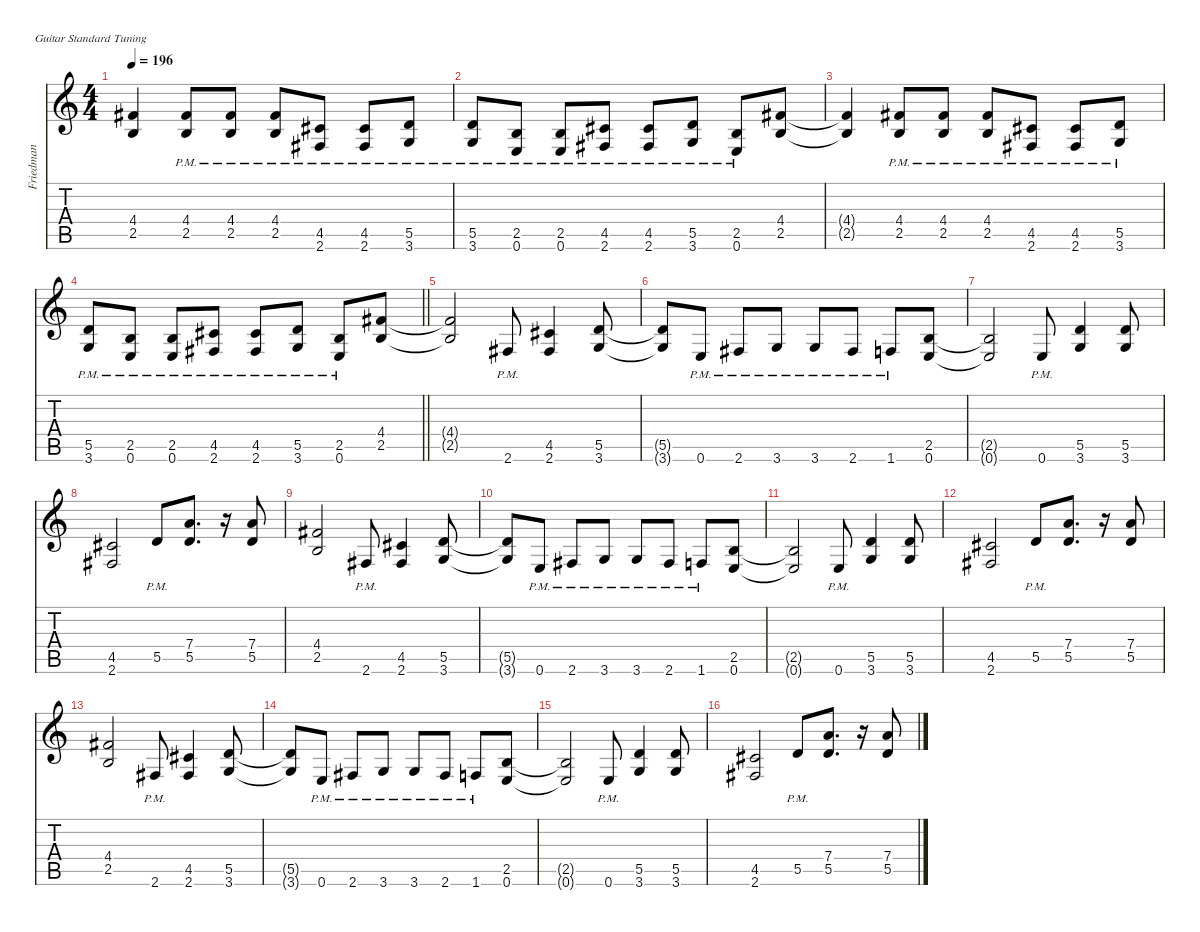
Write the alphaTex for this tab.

\defaultSystemsLayout 4
\hideDynamics
\bracketExtendMode nobrackets
\firstSystemTrackNameMode fullname
\otherSystemsTrackNameOrientation horizontal
\track ("Friedman" "od.guit.") {mute instrument overdrivenguitar}
\staff {score tabs}
\tuning (E4 B3 G3 D3 A2 E2)
\ts (4 4)
\tempo 196
\clef g2
\ks c
(4.4{acc #} 2.5).4{dy f beam Up} (4.4{pm acc #} 2.5{pm}).8{beam Up} (4.4{pm acc #} 2.5{pm}).8{beam Up} (4.4{pm acc #} 2.5{pm}).8{beam Up} (4.5{pm acc #} 2.6{pm acc #}).8{beam Up} (4.5{pm acc #} 2.6{pm acc #}).8{beam Up} (5.5{pm} 3.6{pm}).8{beam Up} |
(5.5{pm} 3.6{pm}).8{beam Up} (2.5{pm} 0.6{pm}).8{beam Up} (2.5{pm} 0.6{pm}).8{beam Up} (4.5{pm acc #} 2.6{pm acc #}).8{beam Up} (4.5{pm acc #} 2.6{pm acc #}).8{beam Up} (5.5{pm} 3.6{pm}).8{beam Up} (2.5{pm} 0.6{pm}).8{beam Up} (4.4{acc #} 2.5).8{beam Up} |
(4.4{t acc #} 2.5{t}).4{beam Up} (4.4{pm acc #} 2.5{pm}).8{beam Up} (4.4{pm acc #} 2.5{pm}).8{beam Up} (4.4{pm acc #} 2.5{pm}).8{beam Up} (4.5{pm acc #} 2.6{pm acc #}).8{beam Up} (4.5{pm acc #} 2.6{pm acc #}).8{beam Up} (5.5{pm} 3.6{pm}).8{beam Up} |
\barLineRight lightlight
(5.5{pm} 3.6{pm}).8{beam Up} (2.5{pm} 0.6{pm}).8{beam Up} (2.5{pm} 0.6{pm}).8{beam Up} (4.5{pm acc #} 2.6{pm acc #}).8{beam Up} (4.5{pm acc #} 2.6{pm acc #}).8{beam Up} (5.5{pm} 3.6{pm}).8{beam Up} (2.5{pm} 0.6{pm}).8{beam Up} (4.4{acc #} 2.5).8{beam Up} |
(4.4{t acc #} 2.5{t}).2{beam Up} 2.6{pm acc #}.8{beam Up} (4.5{acc #} 2.6{acc #}).4{beam Up} (5.5 3.6).8{beam Up} |
(5.5{t} 3.6{t}).8{beam Up} 0.6{pm}.8{beam Up} 2.6{pm acc #}.8{beam Up} 3.6{pm}.8{beam Up} 3.6{pm}.8{beam Up} 2.6{pm acc #}.8{beam Up} 1.6{pm}.8{beam Up} (2.5 0.6).8{beam Up} |
(2.5{t} 0.6{t}).2{beam Up} 0.6{pm}.8{beam Up} (5.5 3.6).4{beam Up} (5.5 3.6).8{beam Up} |
(4.5{acc #} 2.6{acc #}).2{beam Up} 5.5{pm}.8{beam Up} (7.4 5.5).8{d beam Up} r.16{beam Up} (7.4 5.5).8{beam Up} |
(4.4{acc #} 2.5).2{beam Up} 2.6{pm acc #}.8{beam Up} (4.5{acc #} 2.6{acc #}).4{beam Up} (5.5 3.6).8{beam Up} |
(5.5{t} 3.6{t}).8{beam Up} 0.6{pm}.8{beam Up} 2.6{pm acc #}.8{beam Up} 3.6{pm}.8{beam Up} 3.6{pm}.8{beam Up} 2.6{pm acc #}.8{beam Up} 1.6{pm}.8{beam Up} (2.5 0.6).8{beam Up} |
(2.5{t} 0.6{t}).2{beam Up} 0.6{pm}.8{beam Up} (5.5 3.6).4{beam Up} (5.5 3.6).8{beam Up} |
(4.5{acc #} 2.6{acc #}).2{beam Up} 5.5{pm}.8{beam Up} (7.4 5.5).8{d beam Up} r.16{beam Up} (7.4 5.5).8{beam Up} |
(4.4{acc #} 2.5).2{beam Up} 2.6{pm acc #}.8{beam Up} (4.5{acc #} 2.6{acc #}).4{beam Up} (5.5 3.6).8{beam Up} |
(5.5{t} 3.6{t}).8{beam Up} 0.6{pm}.8{beam Up} 2.6{pm acc #}.8{beam Up} 3.6{pm}.8{beam Up} 3.6{pm}.8{beam Up} 2.6{pm acc #}.8{beam Up} 1.6{pm}.8{beam Up} (2.5 0.6).8{beam Up} |
(2.5{t} 0.6{t}).2{beam Up} 0.6{pm}.8{beam Up} (5.5 3.6).4{beam Up} (5.5 3.6).8{beam Up} |
(4.5{acc #} 2.6{acc #}).2{beam Up} 5.5{pm}.8{beam Up} (7.4 5.5).8{d beam Up} r.16{beam Up} (7.4 5.5).8{beam Up}
